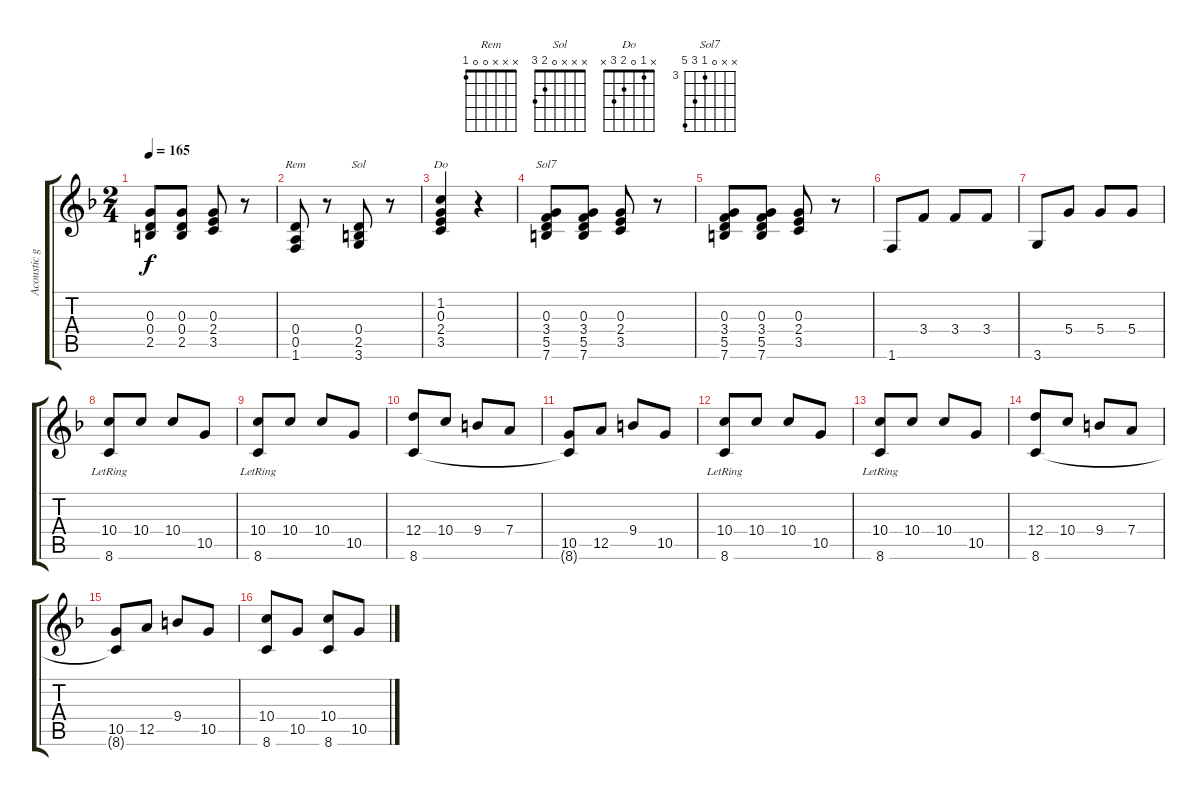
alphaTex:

\track ("Acoustic guitar 2" "Acoustic g") {instrument acousticguitarsteel}
\staff {score tabs}
\tuning (E4 B3 G3 D3 A2 E2) {hide}
\chord ("Rem" x x x 0 0 1)
\chord ("Sol" x x x 0 2 3)
\chord ("Do" x 1 0 2 3 x)
\chord ("Sol7" x x 0 3 5 7) {firstfret 3}
\ts (2 4)
\tempo 165
\clef g2
\ks f
(0.3 0.4 2.5).8{dy f} (0.3 0.4 2.5).8 (0.3 2.4 3.5).8 r.8 |
(0.4 0.5 1.6).8{ch "Rem"} r.8 (0.4 2.5 3.6).8{ch "Sol"} r.8 |
(1.2 0.3 2.4 3.5).4{ch "Do"} r.4 |
(0.3 3.4 5.5 7.6).8{ch "Sol7"} (0.3 3.4 5.5 7.6).8 (0.3 2.4 3.5).8 r.8 |
(0.3 3.4 5.5 7.6).8 (0.3 3.4 5.5 7.6).8 (0.3 2.4 3.5).8 r.8 |
1.6.8 3.4.8 3.4.8 3.4.8 |
3.6.8 5.4.8 5.4.8 5.4.8 |
(10.4 8.6{lr}).8 10.4.8 10.4.8 10.5.8 |
(10.4 8.6{lr}).8 10.4.8 10.4.8 10.5.8 |
(12.4 8.6).8 10.4.8 9.4.8 7.4.8 |
(10.5 8.6{t}).8 12.5.8 9.4.8 10.5.8 |
(10.4 8.6{lr}).8 10.4.8 10.4.8 10.5.8 |
(10.4 8.6{lr}).8 10.4.8 10.4.8 10.5.8 |
(12.4 8.6).8 10.4.8 9.4.8 7.4.8 |
(10.5 8.6{t}).8 12.5.8 9.4.8 10.5.8 |
(10.4 8.6).8 10.5.8 (10.4 8.6).8 10.5.8
